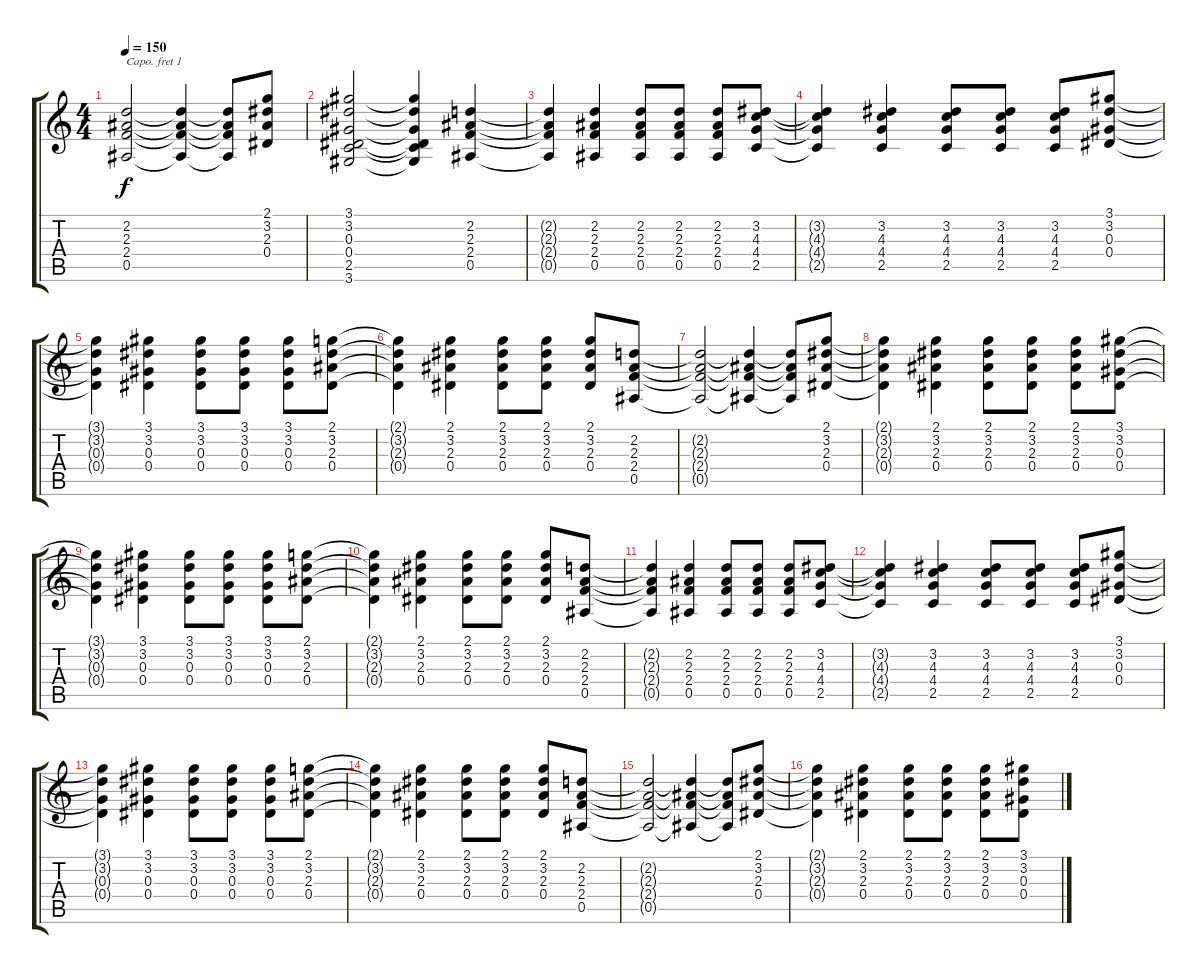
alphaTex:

\track "" {instrument acousticguitarsteel}
\staff {score tabs}
\capo 1
\tuning (E4 B3 G3 D3 A2 E2) {hide}
\ts (4 4)
\tempo 150
\clef g2
\ks c
(2.2{t} 2.3{t} 2.4{t} 0.5{t}).2{dy f} (2.2{t} 2.3{t} 2.4{t} 0.5{t}).4 (2.2{t} 2.3{t} 2.4{t} 0.5{t}).8 (2.1 3.2 2.3 0.4).8 |
(3.1 3.2 0.3 0.4 2.5 3.6).2 (3.1{t} 3.2{t} 0.3{t} 0.4{t} 2.5{t} 3.6{t}).4 (2.2 2.3 2.4 0.5).4 |
(2.2{t} 2.3{t} 2.4{t} 0.5{t}).4 (2.2 2.3 2.4 0.5).4 (2.2 2.3 2.4 0.5).8 (2.2 2.3 2.4 0.5).8 (2.2 2.3 2.4 0.5).8 (3.2 4.3 4.4 2.5).8 |
(3.2{t} 4.3{t} 4.4{t} 2.5{t}).4 (3.2 4.3 4.4 2.5).4 (3.2 4.3 4.4 2.5).8 (3.2 4.3 4.4 2.5).8 (3.2 4.3 4.4 2.5).8 (3.1 3.2 0.3 0.4).8 |
(3.1{t} 3.2{t} 0.3{t} 0.4{t}).4 (3.1 3.2 0.3 0.4).4 (3.1 3.2 0.3 0.4).8 (3.1 3.2 0.3 0.4).8 (3.1 3.2 0.3 0.4).8 (2.1 3.2 2.3 0.4).8 |
(2.1{t} 3.2{t} 2.3{t} 0.4{t}).4 (2.1 3.2 2.3 0.4).4 (2.1 3.2 2.3 0.4).8 (2.1 3.2 2.3 0.4).8 (2.1 3.2 2.3 0.4).8 (2.2 2.3 2.4 0.5).8 |
(2.2{t} 2.3{t} 2.4{t} 0.5{t}).2 (2.2{t} 2.3{t} 2.4{t} 0.5{t}).4 (2.2{t} 2.3{t} 2.4{t} 0.5{t}).8 (2.1 3.2 2.3 0.4).8 |
(2.1{t} 3.2{t} 2.3{t} 0.4{t}).4 (2.1 3.2 2.3 0.4).4 (2.1 3.2 2.3 0.4).8 (2.1 3.2 2.3 0.4).8 (2.1 3.2 2.3 0.4).8 (3.1 3.2 0.3 0.4).8 |
(3.1{t} 3.2{t} 0.3{t} 0.4{t}).4 (3.1 3.2 0.3 0.4).4 (3.1 3.2 0.3 0.4).8 (3.1 3.2 0.3 0.4).8 (3.1 3.2 0.3 0.4).8 (2.1 3.2 2.3 0.4).8 |
(2.1{t} 3.2{t} 2.3{t} 0.4{t}).4 (2.1 3.2 2.3 0.4).4 (2.1 3.2 2.3 0.4).8 (2.1 3.2 2.3 0.4).8 (2.1 3.2 2.3 0.4).8 (2.2 2.3 2.4 0.5).8 |
(2.2{t} 2.3{t} 2.4{t} 0.5{t}).4 (2.2 2.3 2.4 0.5).4 (2.2 2.3 2.4 0.5).8 (2.2 2.3 2.4 0.5).8 (2.2 2.3 2.4 0.5).8 (3.2 4.3 4.4 2.5).8 |
(3.2{t} 4.3{t} 4.4{t} 2.5{t}).4 (3.2 4.3 4.4 2.5).4 (3.2 4.3 4.4 2.5).8 (3.2 4.3 4.4 2.5).8 (3.2 4.3 4.4 2.5).8 (3.1 3.2 0.3 0.4).8 |
(3.1{t} 3.2{t} 0.3{t} 0.4{t}).4 (3.1 3.2 0.3 0.4).4 (3.1 3.2 0.3 0.4).8 (3.1 3.2 0.3 0.4).8 (3.1 3.2 0.3 0.4).8 (2.1 3.2 2.3 0.4).8 |
(2.1{t} 3.2{t} 2.3{t} 0.4{t}).4 (2.1 3.2 2.3 0.4).4 (2.1 3.2 2.3 0.4).8 (2.1 3.2 2.3 0.4).8 (2.1 3.2 2.3 0.4).8 (2.2 2.3 2.4 0.5).8 |
(2.2{t} 2.3{t} 2.4{t} 0.5{t}).2 (2.2{t} 2.3{t} 2.4{t} 0.5{t}).4 (2.2{t} 2.3{t} 2.4{t} 0.5{t}).8 (2.1 3.2 2.3 0.4).8 |
(2.1{t} 3.2{t} 2.3{t} 0.4{t}).4 (2.1 3.2 2.3 0.4).4 (2.1 3.2 2.3 0.4).8 (2.1 3.2 2.3 0.4).8 (2.1 3.2 2.3 0.4).8 (3.1 3.2 0.3 0.4).8
